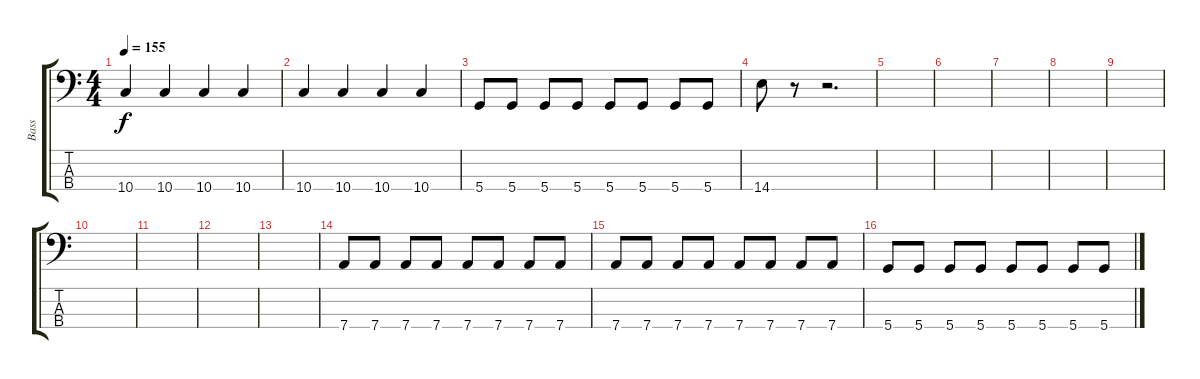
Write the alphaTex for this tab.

\track ("Bass" "Bass") {instrument electricbassfinger}
\staff {score tabs}
\tuning (G2 D2 A1 D1) {hide}
\ts (4 4)
\tempo 155
\clef f4
\ks c
10.4.4{dy f} 10.4.4 10.4.4 10.4.4 |
10.4.4 10.4.4 10.4.4 10.4.4 |
5.4.8 5.4.8 5.4.8 5.4.8 5.4.8 5.4.8 5.4.8 5.4.8 |
14.4.8 r.8 r.2{d} |
|
|
|
|
|
|
|
|
|
7.4.8{volume 14} 7.4.8 7.4.8 7.4.8 7.4.8 7.4.8 7.4.8 7.4.8 |
7.4.8 7.4.8 7.4.8 7.4.8 7.4.8 7.4.8 7.4.8 7.4.8 |
5.4.8 5.4.8 5.4.8 5.4.8 5.4.8 5.4.8 5.4.8 5.4.8
